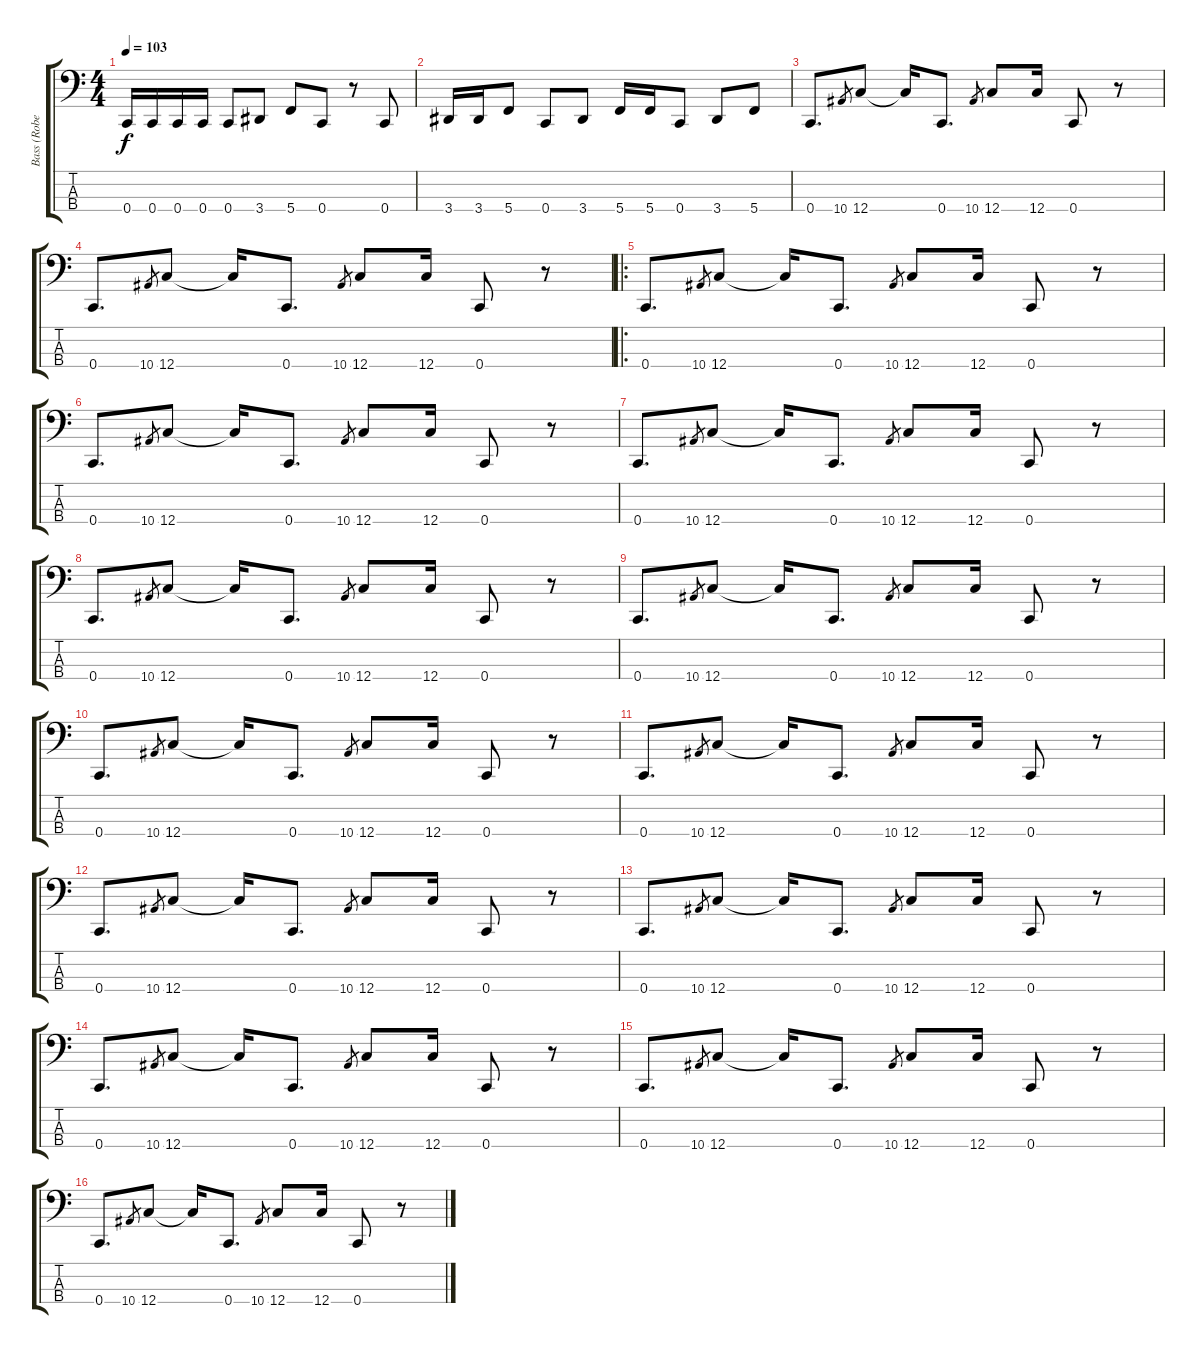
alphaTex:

\track ("Bass (Robert)" "Bass (Robe") {instrument electricbassfinger}
\staff {score tabs}
\tuning (F2 C2 G1 C1) {hide}
\ts (4 4)
\tempo 103
\clef f4
\ks c
0.4.16{dy f} 0.4.16 0.4.16 0.4.16 0.4.8 3.4.8 5.4.8 0.4.8 r.8 0.4.8 |
3.4.16 3.4.16 5.4.8 0.4.8 3.4.8 5.4.16 5.4.16 0.4.8 3.4.8 5.4.8 |
0.4.8{d} 10.4.8{gr} 12.4.8 12.4{t}.16 0.4.8{d} 10.4.8{gr} 12.4.8 12.4.16 0.4.8 r.8 |
0.4.8{d} 10.4.8{gr} 12.4.8 12.4{t}.16 0.4.8{d} 10.4.8{gr} 12.4.8 12.4.16 0.4.8 r.8 |
\ro
0.4.8{d} 10.4.8{gr} 12.4.8 12.4{t}.16 0.4.8{d} 10.4.8{gr} 12.4.8 12.4.16 0.4.8 r.8 |
0.4.8{d} 10.4.8{gr} 12.4.8 12.4{t}.16 0.4.8{d} 10.4.8{gr} 12.4.8 12.4.16 0.4.8 r.8 |
0.4.8{d} 10.4.8{gr} 12.4.8 12.4{t}.16 0.4.8{d} 10.4.8{gr} 12.4.8 12.4.16 0.4.8 r.8 |
0.4.8{d} 10.4.8{gr} 12.4.8 12.4{t}.16 0.4.8{d} 10.4.8{gr} 12.4.8 12.4.16 0.4.8 r.8 |
0.4.8{d} 10.4.8{gr} 12.4.8 12.4{t}.16 0.4.8{d} 10.4.8{gr} 12.4.8 12.4.16 0.4.8 r.8 |
0.4.8{d} 10.4.8{gr} 12.4.8 12.4{t}.16 0.4.8{d} 10.4.8{gr} 12.4.8 12.4.16 0.4.8 r.8 |
0.4.8{d} 10.4.8{gr} 12.4.8 12.4{t}.16 0.4.8{d} 10.4.8{gr} 12.4.8 12.4.16 0.4.8 r.8 |
0.4.8{d} 10.4.8{gr} 12.4.8 12.4{t}.16 0.4.8{d} 10.4.8{gr} 12.4.8 12.4.16 0.4.8 r.8 |
0.4.8{d} 10.4.8{gr} 12.4.8 12.4{t}.16 0.4.8{d} 10.4.8{gr} 12.4.8 12.4.16 0.4.8 r.8 |
0.4.8{d} 10.4.8{gr} 12.4.8 12.4{t}.16 0.4.8{d} 10.4.8{gr} 12.4.8 12.4.16 0.4.8 r.8 |
0.4.8{d} 10.4.8{gr} 12.4.8 12.4{t}.16 0.4.8{d} 10.4.8{gr} 12.4.8 12.4.16 0.4.8 r.8 |
0.4.8{d} 10.4.8{gr} 12.4.8 12.4{t}.16 0.4.8{d} 10.4.8{gr} 12.4.8 12.4.16 0.4.8 r.8
